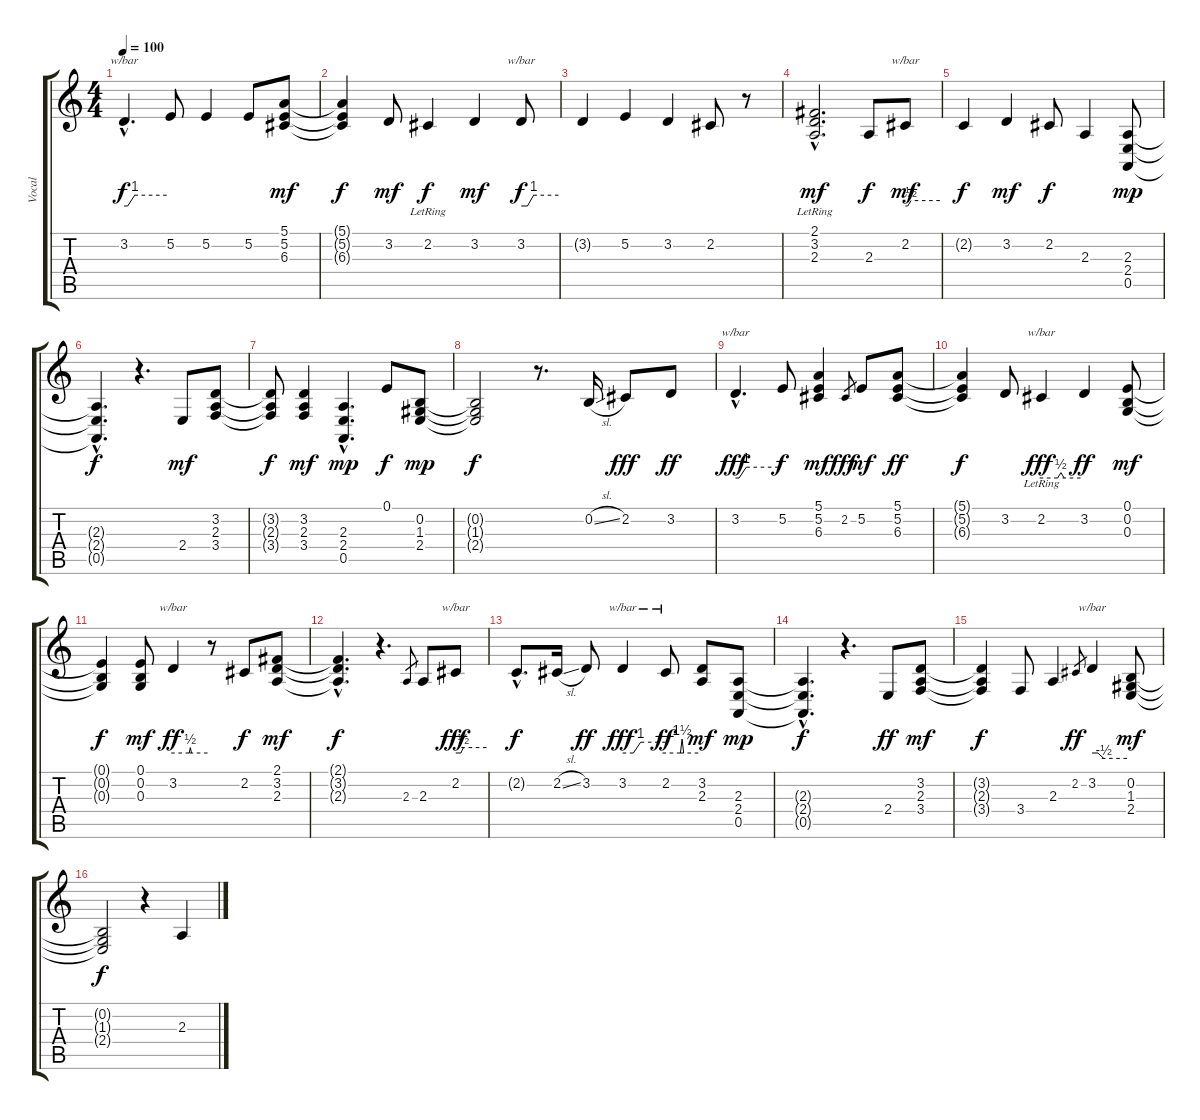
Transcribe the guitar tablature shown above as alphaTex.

\track ("Vocal" "Vocal") {instrument orchestralharp}
\staff {score tabs}
\tuning (E4 B3 G3 D3 A2 E2) {hide}
\ts (4 4)
\tempo 100
\clef g2
\ks c
3.2{hac}.4{d tbe (custom default 0 0 5 0 15 4 60 4) dy f} 5.2.8 5.2.4 5.2.8 (5.1 5.2 6.3).8{dy mf} |
(5.1{t} 5.2{t} 6.3{t}).4{dy f} 3.2.8{dy mf} 2.2{lr}.4{dy f} 3.2.4{dy mf} 3.2.8{tbe (custom default 0 0 10 0 20 4 60 4) dy f} |
3.2{t}.4 5.2.4 3.2.4 2.2.8 r.8 |
(2.1{hac} 3.2{hac} 2.3{hac lr}).2{d dy mf} 2.3.8{dy f} 2.2.8{tbe (custom default 0 0 4 0 10 2 60 2) dy mf} |
2.2{t}.4{dy f} 3.2.4{dy mf} 2.2.8{dy f} 2.3.4 (2.3 2.4 0.5).8{dy mp} |
(2.3{hac t} 2.4{hac t} 0.5{hac t}).4{d dy f} r.4{d} 2.4.8{dy mf} (3.2 2.3 3.4).8 |
(3.2{t} 2.3{t} 3.4{t}).8{dy f} (3.2 2.3 3.4).4{dy mf} (2.3{hac} 2.4{hac} 0.5{hac}).4{d dy mp} 0.1.8{dy f} (0.2 1.3 2.4).8{dy mp} |
(0.2{t} 1.3{t} 2.4{t}).2{dy f} r.8{d} 0.2{sl}.16{volume 16 balance 12 instrument electricguitarjazz} 2.2.8{dy fff} 3.2.8{dy ff} |
3.2{hac}.4{d tbe (custom default 0 0 5 0 15 4 60 4) dy fff} 5.2.8{dy f} (5.1 5.2 6.3).4{dy mf} 2.2.8{gr dy fff} 5.2.8{dy mf} (5.1 5.2 6.3).8{dy ff} |
(5.1{t} 5.2{t} 6.3{t}).4{dy f} 3.2.8 2.2{lr}.4{tbe (custom default 0 0 25 0 30 2 35 0 60 0) dy fff} 3.2.4{dy ff} (0.1 0.2 0.3).8{dy mf} |
(0.1{t} 0.2{t} 0.3{t}).4{dy f} (0.1 0.2 0.3).8{dy mf} 3.2.4{tbe (custom default 0 0 28 0 30 2 32 0 60 0) dy ff} r.8 2.2.8{dy f} (2.1 3.2 2.3).8{dy mf} |
(2.1{hac t} 3.2{hac t} 2.3{hac t}).4{d dy f} r.4{d} 2.3.8{gr} 2.3.8 2.2.8{tbe (custom default 0 0 10 0 15 2 60 2) dy fff} |
2.2{hac t}.8{d dy f} 2.2{sl}.16 3.2.8{dy ff} 3.2.4{tbe (custom default 0 0 15 0 25 4 60 4) dy fff} 2.2.8{tbe (custom default 0 0 27 0 30 6 33 0 60 0) dy ff} (3.2 2.3).8{dy mf} (2.3 2.4 0.5).8{dy mp} |
(2.3{hac t} 2.4{hac t} 0.5{hac t}).4{d dy f} r.4{d} 2.4.8{dy ff} (3.2 2.3 3.4).8{dy mf} |
(3.2{t} 2.3{t} 3.4{t}).4{dy f} 3.4.8 2.3.4 2.2.8{gr dy ff} 3.2.4{tbe (custom default 0 0 10 0 20 -2 60 -2)} (0.2 1.3 2.4).8{dy mf} |
(0.2{t} 1.3{t} 2.4{t}).2{dy f} r.4 2.3.4
